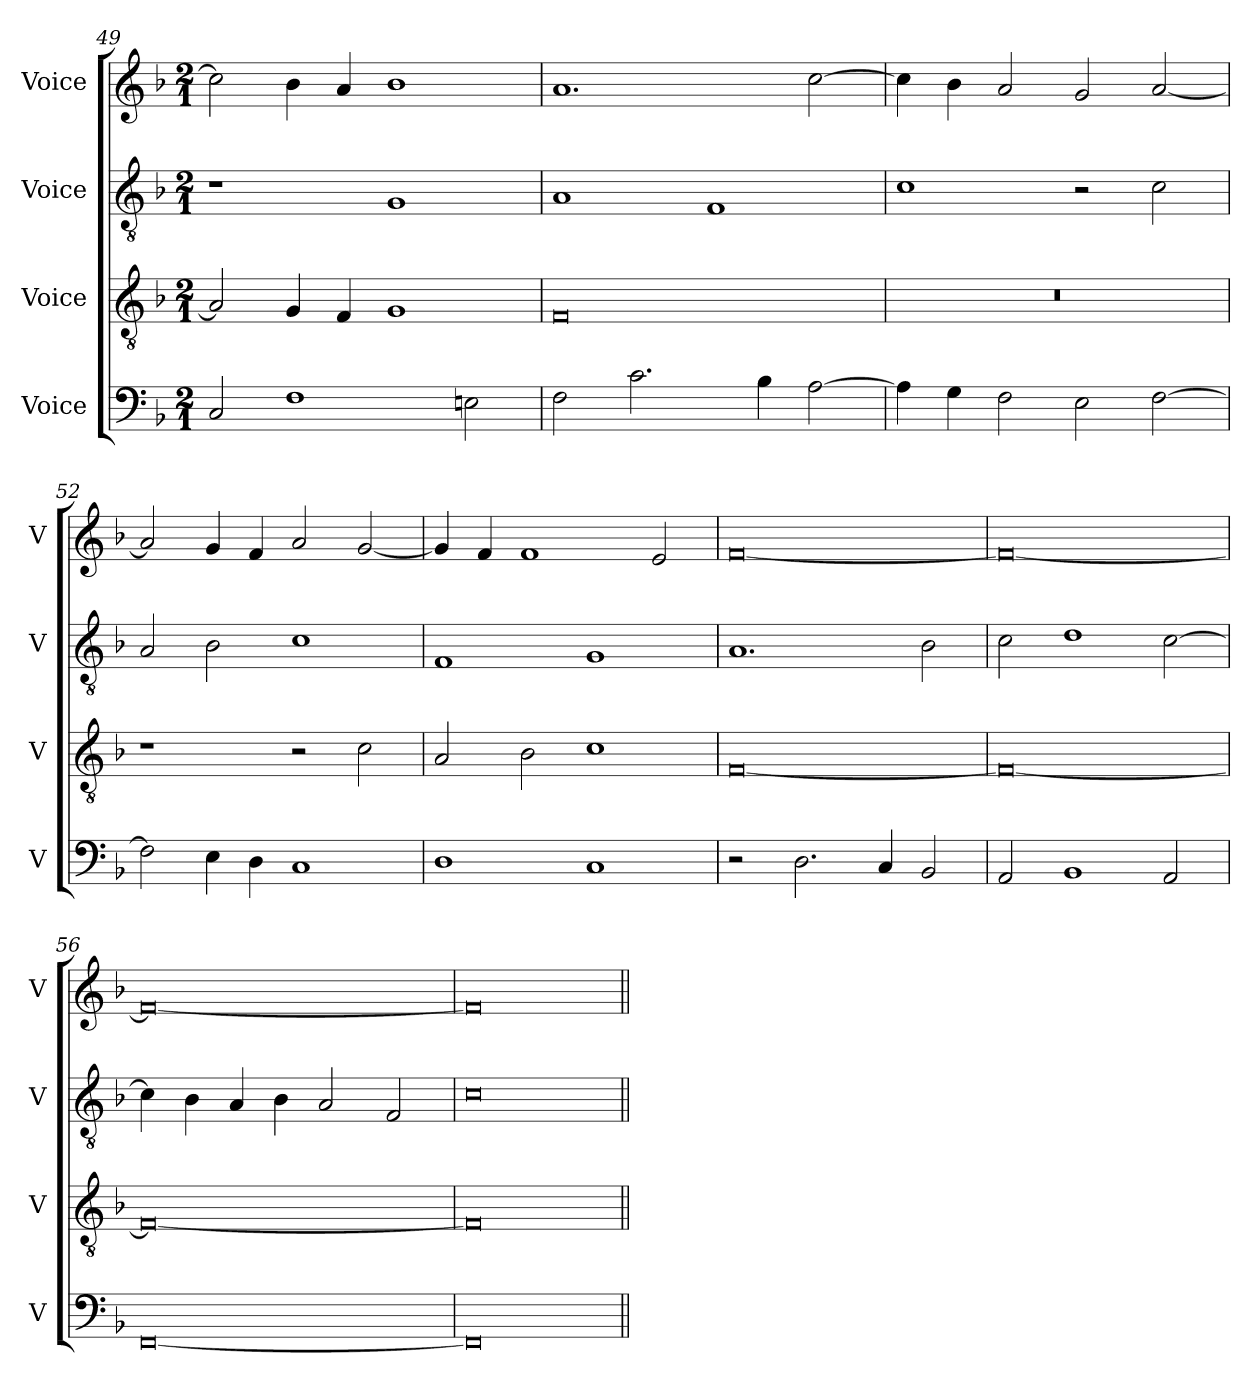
**kern	**kern	**kern	**kern
*part4	*part3	*part2	*part1
*staff4	*staff3	*staff2	*staff1
*I"Voice	*I"Voice	*I"Voice	*I"Voice
*I'V	*I'V	*I'V	*I'V
*clefF4	*clefGv2	*clefGv2	*clefG2
*k[b-]	*k[b-]	*k[b-]	*k[b-]
*M2/1	*M2/1	*M2/1	*M2/1
=49	=49	=49	=49
2C/	2A/]	1r	2cc\]
1F	4G/	.	4b-\
.	4F/	.	4a/
.	1G	1G	1b-
2En\	.	.	.
=50	=50	=50	=50
2F\	0F	1A	1.a
2.c\	.	.	.
.	.	1F	.
4B-\	.	.	.
[2A\	.	.	[2cc\
!!LO:LB:g=z
=51	=51	=51	=51
4A\]	0r	1c	4cc\]
4G\	.	.	4b-\
2F\	.	.	2a/
2E\	.	2r	2g/
[2F\	.	2c\	[2a/
=52	=52	=52	=52
2F\]	1r	2A/	2a/]
4E\	.	2B-\	4g/
4D\	.	.	4f/
1C	2r	1c	2a/
.	2c\	.	[2g/
=53	=53	=53	=53
1D	2A/	1F	4g/]
.	.	.	4f/
.	2B-\	.	1f
1C	1c	1G	.
.	.	.	2e/
=54	=54	=54	=54
2r	[0F	1.A	[0f
2.D\	.	.	.
4C/	.	.	.
2BB-/	.	2B-\	.
!!LO:LB:g=z
=55	=55	=55	=55
2AA/	0F_	2c\	0f_
1BB-	.	1d	.
2AA/	.	[2c\	.
=56	=56	=56	=56
[0FF	0F_	4c\]	0f_
.	.	4B-\	.
.	.	4A/	.
.	.	4B-\	.
.	.	2A/	.
.	.	2F/	.
=57	=57	=57	=57
0FF]	0F]	0c	0f]
=||	=||	=||	=||
*-	*-	*-	*-
